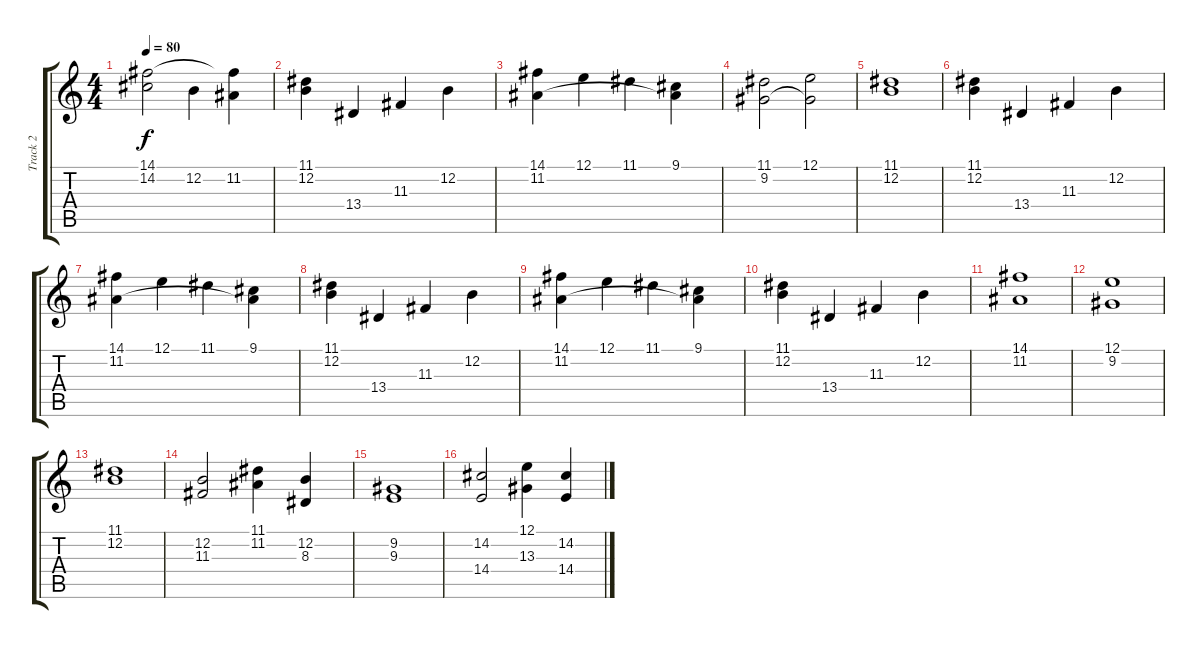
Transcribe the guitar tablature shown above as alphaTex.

\track ("Track 2" "Track 2") {instrument stringensemble1}
\staff {score tabs}
\tuning (E4 B3 G3 D3 A2 E2) {hide}
\ts (4 4)
\tempo 80
\clef g2
\ks c
(14.1 14.2).2{dy f} 12.2.4 (14.1{t} 11.2).4 |
(11.1 12.2).4 13.4.4 11.3.4 12.2.4 |
(14.1 11.2).4 12.1.4 11.1.4 (9.1 11.2{t}).4 |
(11.1 9.2).2 (12.1 9.2{t}).2 |
(11.1 12.2).1 |
(11.1 12.2).4 13.4.4 11.3.4 12.2.4 |
(14.1 11.2).4 12.1.4 11.1.4 (9.1 11.2{t}).4 |
(11.1 12.2).4 13.4.4 11.3.4 12.2.4 |
(14.1 11.2).4 12.1.4 11.1.4 (9.1 11.2{t}).4 |
(11.1 12.2).4 13.4.4 11.3.4 12.2.4 |
(14.1 11.2).1 |
(12.1 9.2).1 |
(11.1 12.2).1 |
(12.2 11.3).2 (11.1 11.2).4 (12.2 8.3).4 |
(9.2 9.3).1 |
(14.2 14.4).2 (12.1 13.3).4 (14.2 14.4).4
